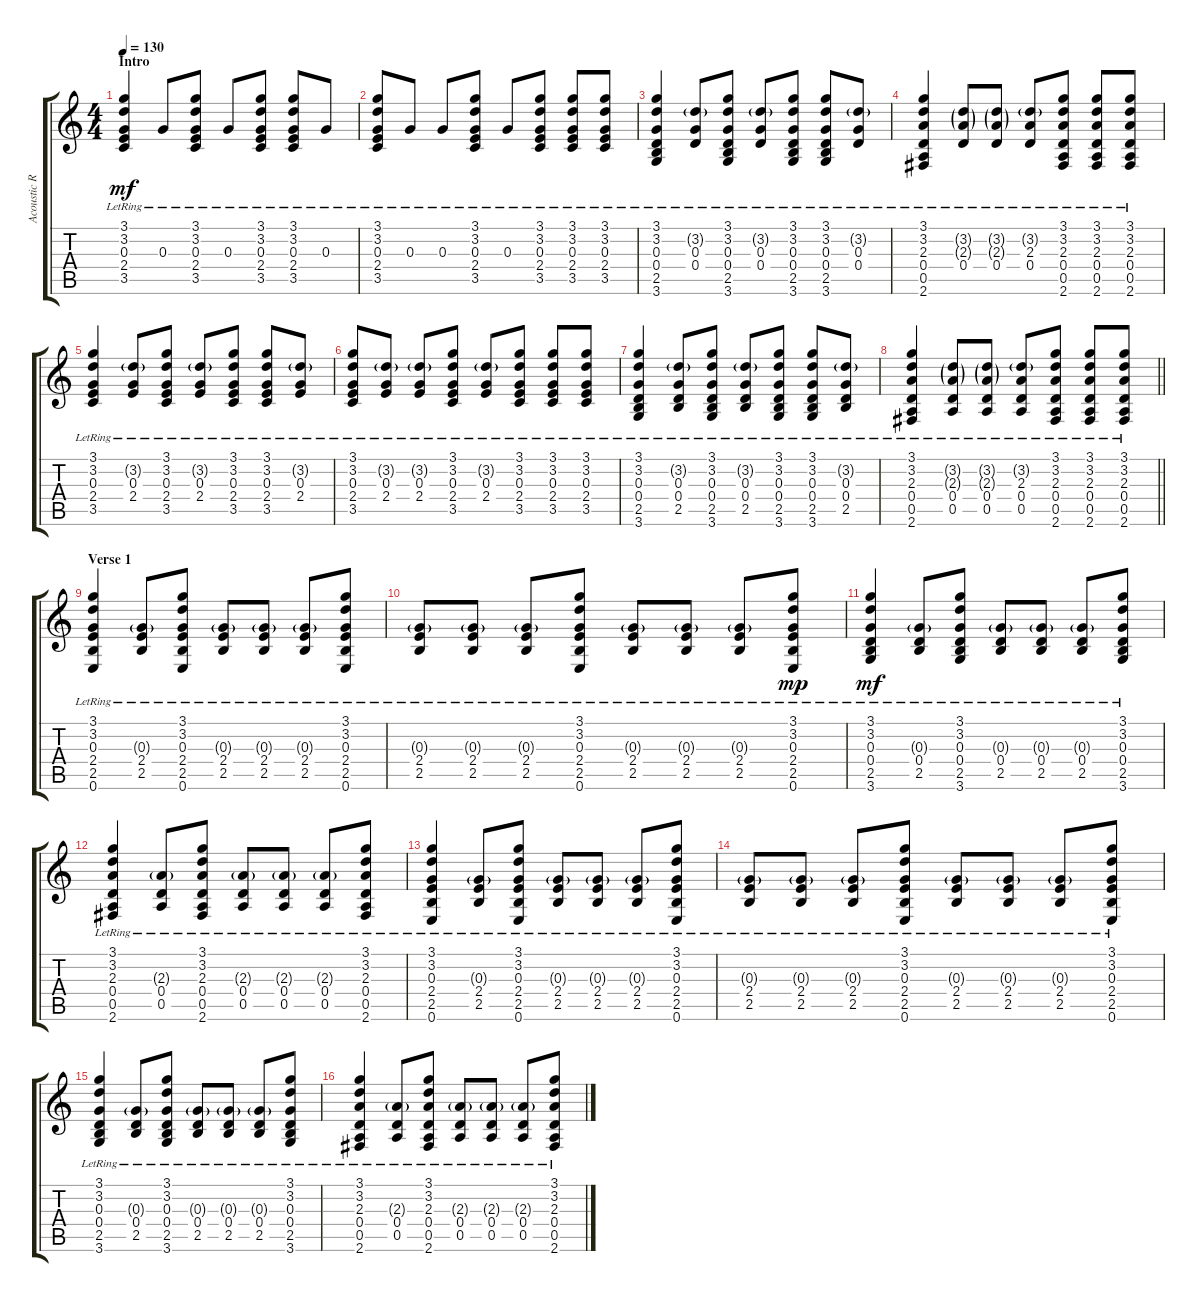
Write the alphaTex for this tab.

\track ("Acoustic Rhythm" "Acoustic R") {instrument acousticguitarsteel}
\staff {score tabs}
\tuning (E4 B3 G3 D3 A2 E2) {hide}
\ts (4 4)
\section ("" "Intro")
\tempo 130
\clef g2
\ks c
(3.1{lr} 3.2{lr} 0.3{lr} 2.4{lr} 3.5{lr}).4{dy mf instrument acousticguitarsteel} 0.3{lr}.8 (3.1{lr} 3.2{lr} 0.3{lr} 2.4{lr} 3.5{lr}).8 0.3{lr}.8 (3.1{lr} 3.2{lr} 0.3{lr} 2.4{lr} 3.5{lr}).8 (3.1{lr} 3.2{lr} 0.3{lr} 2.4{lr} 3.5{lr}).8 0.3{lr}.8 |
(3.1{lr} 3.2{lr} 0.3{lr} 2.4{lr} 3.5{lr}).8 0.3{lr}.8 0.3{lr}.8 (3.1{lr} 3.2{lr} 0.3{lr} 2.4{lr} 3.5{lr}).8 0.3{lr}.8 (3.1{lr} 3.2{lr} 0.3{lr} 2.4{lr} 3.5{lr}).8 (3.1{lr} 3.2{lr} 0.3{lr} 2.4{lr} 3.5{lr}).8 (3.1{lr} 3.2{lr} 0.3{lr} 2.4{lr} 3.5{lr}).8 |
(3.1{lr} 3.2{lr} 0.3{lr} 0.4{lr} 2.5{lr} 3.6{lr}).4 (3.2{g lr} 0.3{lr} 0.4{lr}).8 (3.1{lr} 3.2{lr} 0.3{lr} 0.4{lr} 2.5{lr} 3.6{lr}).8 (3.2{g lr} 0.3{lr} 0.4{lr}).8 (3.1{lr} 3.2{lr} 0.3{lr} 0.4{lr} 2.5{lr} 3.6{lr}).8 (3.1{lr} 3.2{lr} 0.3{lr} 0.4{lr} 2.5{lr} 3.6{lr}).8 (3.2{g lr} 0.3{lr} 0.4{lr}).8 |
(3.1 3.2{lr} 2.3{lr} 0.4{lr} 0.5{lr} 2.6{lr}).4 (3.2{g lr} 2.3{g lr} 0.4{lr}).8 (3.2{g lr} 2.3{g lr} 0.4{lr}).8 (3.2{g lr} 2.3{lr} 0.4{lr}).8 (3.1{lr} 3.2{lr} 2.3{lr} 0.4{lr} 0.5{lr} 2.6{lr}).8 (3.1{lr} 3.2{lr} 2.3{lr} 0.4{lr} 0.5{lr} 2.6{lr}).8 (3.1{lr} 3.2{lr} 2.3{lr} 0.4{lr} 0.5{lr} 2.6{lr}).8 |
(3.1{lr} 3.2{lr} 0.3{lr} 2.4{lr} 3.5{lr}).4 (3.2{g lr} 0.3{lr} 2.4{lr}).8 (3.1{lr} 3.2{lr} 0.3{lr} 2.4{lr} 3.5{lr}).8 (3.2{g lr} 0.3{lr} 2.4{lr}).8 (3.1{lr} 3.2{lr} 0.3{lr} 2.4{lr} 3.5{lr}).8 (3.1{lr} 3.2{lr} 0.3{lr} 2.4{lr} 3.5{lr}).8 (3.2{g lr} 0.3{lr} 2.4{lr}).8 |
(3.1{lr} 3.2{lr} 0.3{lr} 2.4{lr} 3.5{lr}).8 (3.2{g lr} 0.3{lr} 2.4{lr}).8 (3.2{g lr} 0.3{lr} 2.4{lr}).8 (3.1{lr} 3.2{lr} 0.3{lr} 2.4{lr} 3.5{lr}).8 (3.2{g lr} 0.3{lr} 2.4{lr}).8 (3.1{lr} 3.2{lr} 0.3{lr} 2.4{lr} 3.5{lr}).8 (3.1{lr} 3.2{lr} 0.3{lr} 2.4{lr} 3.5{lr}).8 (3.1{lr} 3.2{lr} 0.3{lr} 2.4{lr} 3.5{lr}).8 |
(3.1{lr} 3.2{lr} 0.3{lr} 0.4{lr} 2.5{lr} 3.6{lr}).4 (3.2{g lr} 0.3{lr} 0.4{lr} 2.5{lr}).8 (3.1{lr} 3.2{lr} 0.3{lr} 0.4{lr} 2.5{lr} 3.6{lr}).8 (3.2{g lr} 0.3{lr} 0.4{lr} 2.5{lr}).8 (3.1{lr} 3.2{lr} 0.3{lr} 0.4{lr} 2.5{lr} 3.6{lr}).8 (3.1{lr} 3.2{lr} 0.3{lr} 0.4{lr} 2.5{lr} 3.6{lr}).8 (3.2{g lr} 0.3{lr} 0.4{lr} 2.5{lr}).8 |
\barLineRight lightlight
(3.1{lr} 3.2{lr} 2.3{lr} 0.4{lr} 0.5{lr} 2.6{lr}).4 (3.2{g lr} 2.3{g lr} 0.4{lr} 0.5{lr}).8 (3.2{g lr} 2.3{g lr} 0.4{lr} 0.5{lr}).8 (3.2{g lr} 2.3{lr} 0.4{lr} 0.5{lr}).8 (3.1{lr} 3.2{lr} 2.3{lr} 0.4{lr} 0.5{lr} 2.6{lr}).8 (3.1{lr} 3.2{lr} 2.3{lr} 0.4{lr} 0.5{lr} 2.6{lr}).8 (3.1{lr} 3.2{lr} 2.3{lr} 0.4{lr} 0.5{lr} 2.6{lr}).8 |
\section ("" "Verse 1")
(3.1{lr} 3.2{lr} 0.3{lr} 2.4{lr} 2.5{lr} 0.6{lr}).4 (0.3{g lr} 2.4{lr} 2.5{lr}).8 (3.1{lr} 3.2{lr} 0.3{lr} 2.4{lr} 2.5{lr} 0.6{lr}).8 (0.3{g lr} 2.4{lr} 2.5{lr}).8 (0.3{g lr} 2.4{lr} 2.5{lr}).8 (0.3{g lr} 2.4{lr} 2.5{lr}).8 (3.1{lr} 3.2{lr} 0.3{lr} 2.4{lr} 2.5{lr} 0.6{lr}).8 |
(0.3{g lr} 2.4{lr} 2.5{lr}).8 (0.3{g lr} 2.4{lr} 2.5{lr}).8 (0.3{g lr} 2.4{lr} 2.5{lr}).8 (3.1{lr} 3.2{lr} 0.3{lr} 2.4{lr} 2.5{lr} 0.6{lr}).8 (0.3{g lr} 2.4{lr} 2.5{lr}).8 (0.3{g lr} 2.4{lr} 2.5{lr}).8 (0.3{g lr} 2.4{lr} 2.5{lr}).8 (3.1{lr} 3.2{lr} 0.3{lr} 2.4{lr} 2.5{lr} 0.6).8{dy mp} |
(3.1{lr} 3.2{lr} 0.3{lr} 0.4{lr} 2.5{lr} 3.6{lr}).4{dy mf} (0.3{g lr} 0.4{lr} 2.5{lr}).8 (3.1{lr} 3.2{lr} 0.3{lr} 0.4{lr} 2.5{lr} 3.6{lr}).8 (0.3{g lr} 0.4{lr} 2.5{lr}).8 (0.3{g lr} 0.4{lr} 2.5{lr}).8 (0.3{g lr} 0.4{lr} 2.5{lr}).8 (3.1{lr} 3.2{lr} 0.3{lr} 0.4{lr} 2.5{lr} 3.6{lr}).8 |
(3.1{lr} 3.2{lr} 2.3{lr} 0.4{lr} 0.5{lr} 2.6{lr}).4 (2.3{g lr} 0.4{lr} 0.5{lr}).8 (3.1{lr} 3.2{lr} 2.3{lr} 0.4{lr} 0.5{lr} 2.6{lr}).8 (2.3{g lr} 0.4{lr} 0.5{lr}).8 (2.3{g lr} 0.4{lr} 0.5{lr}).8 (2.3{g lr} 0.4{lr} 0.5{lr}).8 (3.1{lr} 3.2{lr} 2.3{lr} 0.4{lr} 0.5{lr} 2.6{lr}).8 |
(3.1{lr} 3.2{lr} 0.3{lr} 2.4{lr} 2.5{lr} 0.6{lr}).4 (0.3{g lr} 2.4{lr} 2.5{lr}).8 (3.1{lr} 3.2{lr} 0.3{lr} 2.4{lr} 2.5{lr} 0.6{lr}).8 (0.3{g lr} 2.4{lr} 2.5{lr}).8 (0.3{g lr} 2.4{lr} 2.5{lr}).8 (0.3{g lr} 2.4{lr} 2.5{lr}).8 (3.1{lr} 3.2{lr} 0.3{lr} 2.4{lr} 2.5{lr} 0.6{lr}).8 |
(0.3{g lr} 2.4{lr} 2.5{lr}).8 (0.3{g lr} 2.4{lr} 2.5{lr}).8 (0.3{g lr} 2.4{lr} 2.5{lr}).8 (3.1{lr} 3.2{lr} 0.3{lr} 2.4{lr} 2.5{lr} 0.6{lr}).8 (0.3{g lr} 2.4{lr} 2.5{lr}).8 (0.3{g lr} 2.4{lr} 2.5{lr}).8 (0.3{g lr} 2.4{lr} 2.5{lr}).8 (3.1{lr} 3.2{lr} 0.3{lr} 2.4{lr} 2.5{lr} 0.6{lr}).8 |
(3.1{lr} 3.2{lr} 0.3{lr} 0.4{lr} 2.5{lr} 3.6{lr}).4 (0.3{g lr} 0.4{lr} 2.5{lr}).8 (3.1{lr} 3.2{lr} 0.3{lr} 0.4{lr} 2.5{lr} 3.6{lr}).8 (0.3{g lr} 0.4{lr} 2.5{lr}).8 (0.3{g lr} 0.4{lr} 2.5{lr}).8 (0.3{g lr} 0.4{lr} 2.5{lr}).8 (3.1{lr} 3.2{lr} 0.3{lr} 0.4{lr} 2.5{lr} 3.6{lr}).8 |
(3.1{lr} 3.2{lr} 2.3{lr} 0.4{lr} 0.5{lr} 2.6{lr}).4 (2.3{g lr} 0.4{lr} 0.5{lr}).8 (3.1{lr} 3.2{lr} 2.3{lr} 0.4{lr} 0.5{lr} 2.6{lr}).8 (2.3{g lr} 0.4{lr} 0.5{lr}).8 (2.3{g lr} 0.4{lr} 0.5{lr}).8 (2.3{g lr} 0.4{lr} 0.5{lr}).8 (3.1{lr} 3.2{lr} 2.3{lr} 0.4{lr} 0.5{lr} 2.6{lr}).8
